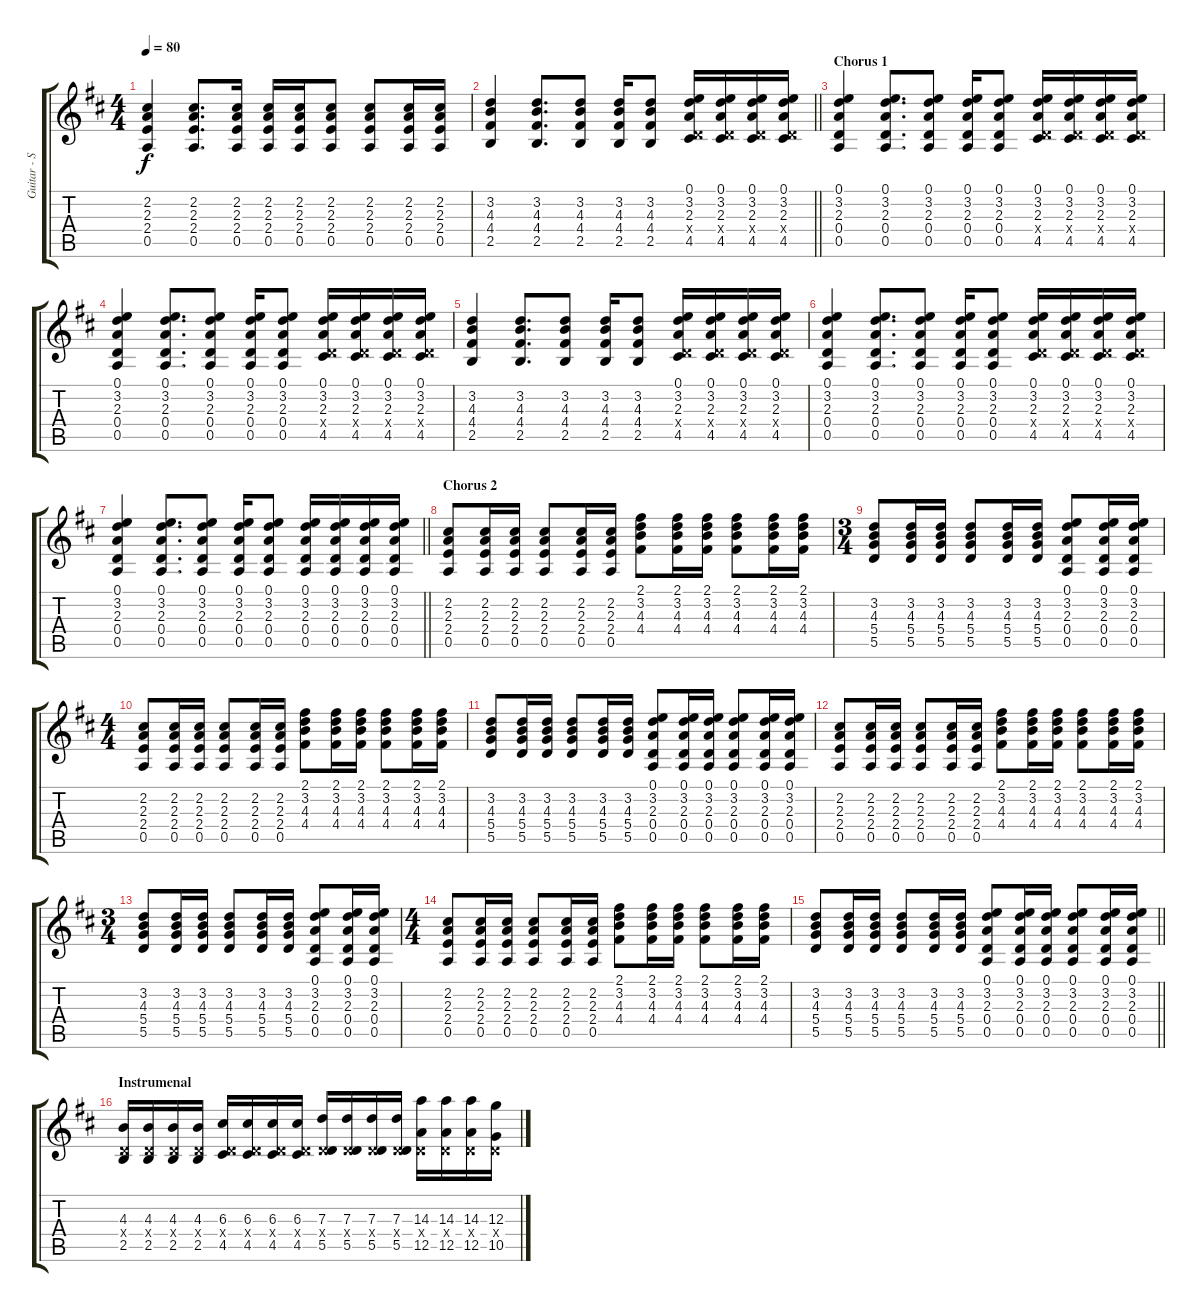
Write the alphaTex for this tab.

\track ("Guitar - Simon Neil" "Guitar - S") {instrument acousticguitarsteel}
\staff {score tabs}
\tuning (E4 B3 G3 D3 A2 D2) {hide}
\ts (4 4)
\tempo 80
\clef g2
\ks d
(2.2 2.3 2.4 0.5).4{dy f} (2.2 2.3 2.4 0.5).8{d} (2.2 2.3 2.4 0.5).16 (2.2 2.3 2.4 0.5).16 (2.2 2.3 2.4 0.5).16 (2.2 2.3 2.4 0.5).8 (2.2 2.3 2.4 0.5).8 (2.2 2.3 2.4 0.5).16 (2.2 2.3 2.4 0.5).16 |
\barLineRight lightlight
(3.2 4.3 4.4 2.5).4 (3.2 4.3 4.4 2.5).8{d} (3.2 4.3 4.4 2.5).8 (3.2 4.3 4.4 2.5).16 (3.2 4.3 4.4 2.5).8 (0.1 3.2 2.3 0.4{x} 4.5).16 (0.1 3.2 2.3 0.4{x} 4.5).16 (0.1 3.2 2.3 0.4{x} 4.5).16 (0.1 3.2 2.3 0.4{x} 4.5).16 |
\section ("" "Chorus 1")
(0.1 3.2 2.3 0.4 0.5).4 (0.1 3.2 2.3 0.4 0.5).8{d} (0.1 3.2 2.3 0.4 0.5).8 (0.1 3.2 2.3 0.4 0.5).16 (0.1 3.2 2.3 0.4 0.5).8 (0.1 3.2 2.3 0.4{x} 4.5).16 (0.1 3.2 2.3 0.4{x} 4.5).16 (0.1 3.2 2.3 0.4{x} 4.5).16 (0.1 3.2 2.3 0.4{x} 4.5).16 |
(0.1 3.2 2.3 0.4 0.5).4 (0.1 3.2 2.3 0.4 0.5).8{d} (0.1 3.2 2.3 0.4 0.5).8 (0.1 3.2 2.3 0.4 0.5).16 (0.1 3.2 2.3 0.4 0.5).8 (0.1 3.2 2.3 0.4{x} 4.5).16 (0.1 3.2 2.3 0.4{x} 4.5).16 (0.1 3.2 2.3 0.4{x} 4.5).16 (0.1 3.2 2.3 0.4{x} 4.5).16 |
(3.2 4.3 4.4 2.5).4 (3.2 4.3 4.4 2.5).8{d} (3.2 4.3 4.4 2.5).8 (3.2 4.3 4.4 2.5).16 (3.2 4.3 4.4 2.5).8 (0.1 3.2 2.3 0.4{x} 4.5).16 (0.1 3.2 2.3 0.4{x} 4.5).16 (0.1 3.2 2.3 0.4{x} 4.5).16 (0.1 3.2 2.3 0.4{x} 4.5).16 |
(0.1 3.2 2.3 0.4 0.5).4 (0.1 3.2 2.3 0.4 0.5).8{d} (0.1 3.2 2.3 0.4 0.5).8 (0.1 3.2 2.3 0.4 0.5).16 (0.1 3.2 2.3 0.4 0.5).8 (0.1 3.2 2.3 0.4{x} 4.5).16 (0.1 3.2 2.3 0.4{x} 4.5).16 (0.1 3.2 2.3 0.4{x} 4.5).16 (0.1 3.2 2.3 0.4{x} 4.5).16 |
\barLineRight lightlight
(0.1 3.2 2.3 0.4 0.5).4 (0.1 3.2 2.3 0.4 0.5).8{d} (0.1 3.2 2.3 0.4 0.5).8 (0.1 3.2 2.3 0.4 0.5).16 (0.1 3.2 2.3 0.4 0.5).8 (0.1 3.2 2.3 0.4 0.5).16 (0.1 3.2 2.3 0.4 0.5).16 (0.1 3.2 2.3 0.4 0.5).16 (0.1 3.2 2.3 0.4 0.5).16 |
\section ("" "Chorus 2")
(2.2 2.3 2.4 0.5).8 (2.2 2.3 2.4 0.5).16 (2.2 2.3 2.4 0.5).16 (2.2 2.3 2.4 0.5).8 (2.2 2.3 2.4 0.5).16 (2.2 2.3 2.4 0.5).16 (2.1 3.2 4.3 4.4).8 (2.1 3.2 4.3 4.4).16 (2.1 3.2 4.3 4.4).16 (2.1 3.2 4.3 4.4).8 (2.1 3.2 4.3 4.4).16 (2.1 3.2 4.3 4.4).16 |
\ts (3 4)
(3.2 4.3 5.4 5.5).8 (3.2 4.3 5.4 5.5).16 (3.2 4.3 5.4 5.5).16 (3.2 4.3 5.4 5.5).8 (3.2 4.3 5.4 5.5).16 (3.2 4.3 5.4 5.5).16 (0.1 3.2 2.3 0.4 0.5).8 (0.1 3.2 2.3 0.4 0.5).16 (0.1 3.2 2.3 0.4 0.5).16 |
\ts (4 4)
(2.2 2.3 2.4 0.5).8 (2.2 2.3 2.4 0.5).16 (2.2 2.3 2.4 0.5).16 (2.2 2.3 2.4 0.5).8 (2.2 2.3 2.4 0.5).16 (2.2 2.3 2.4 0.5).16 (2.1 3.2 4.3 4.4).8 (2.1 3.2 4.3 4.4).16 (2.1 3.2 4.3 4.4).16 (2.1 3.2 4.3 4.4).8 (2.1 3.2 4.3 4.4).16 (2.1 3.2 4.3 4.4).16 |
(3.2 4.3 5.4 5.5).8 (3.2 4.3 5.4 5.5).16 (3.2 4.3 5.4 5.5).16 (3.2 4.3 5.4 5.5).8 (3.2 4.3 5.4 5.5).16 (3.2 4.3 5.4 5.5).16 (0.1 3.2 2.3 0.4 0.5).8 (0.1 3.2 2.3 0.4 0.5).16 (0.1 3.2 2.3 0.4 0.5).16 (0.1 3.2 2.3 0.4 0.5).8 (0.1 3.2 2.3 0.4 0.5).16 (0.1 3.2 2.3 0.4 0.5).16 |
(2.2 2.3 2.4 0.5).8 (2.2 2.3 2.4 0.5).16 (2.2 2.3 2.4 0.5).16 (2.2 2.3 2.4 0.5).8 (2.2 2.3 2.4 0.5).16 (2.2 2.3 2.4 0.5).16 (2.1 3.2 4.3 4.4).8 (2.1 3.2 4.3 4.4).16 (2.1 3.2 4.3 4.4).16 (2.1 3.2 4.3 4.4).8 (2.1 3.2 4.3 4.4).16 (2.1 3.2 4.3 4.4).16 |
\ts (3 4)
(3.2 4.3 5.4 5.5).8 (3.2 4.3 5.4 5.5).16 (3.2 4.3 5.4 5.5).16 (3.2 4.3 5.4 5.5).8 (3.2 4.3 5.4 5.5).16 (3.2 4.3 5.4 5.5).16 (0.1 3.2 2.3 0.4 0.5).8 (0.1 3.2 2.3 0.4 0.5).16 (0.1 3.2 2.3 0.4 0.5).16 |
\ts (4 4)
(2.2 2.3 2.4 0.5).8 (2.2 2.3 2.4 0.5).16 (2.2 2.3 2.4 0.5).16 (2.2 2.3 2.4 0.5).8 (2.2 2.3 2.4 0.5).16 (2.2 2.3 2.4 0.5).16 (2.1 3.2 4.3 4.4).8 (2.1 3.2 4.3 4.4).16 (2.1 3.2 4.3 4.4).16 (2.1 3.2 4.3 4.4).8 (2.1 3.2 4.3 4.4).16 (2.1 3.2 4.3 4.4).16 |
\barLineRight lightlight
(3.2 4.3 5.4 5.5).8 (3.2 4.3 5.4 5.5).16 (3.2 4.3 5.4 5.5).16 (3.2 4.3 5.4 5.5).8 (3.2 4.3 5.4 5.5).16 (3.2 4.3 5.4 5.5).16 (0.1 3.2 2.3 0.4 0.5).8 (0.1 3.2 2.3 0.4 0.5).16 (0.1 3.2 2.3 0.4 0.5).16 (0.1 3.2 2.3 0.4 0.5).8 (0.1 3.2 2.3 0.4 0.5).16 (0.1 3.2 2.3 0.4 0.5).16 |
\section ("" "Instrumenal")
(4.3 0.4{x} 2.5).16 (4.3 0.4{x} 2.5).16 (4.3 0.4{x} 2.5).16 (4.3 0.4{x} 2.5).16 (6.3 0.4{x} 4.5).16 (6.3 0.4{x} 4.5).16 (6.3 0.4{x} 4.5).16 (6.3 0.4{x} 4.5).16 (7.3 0.4{x} 5.5).16 (7.3 0.4{x} 5.5).16 (7.3 0.4{x} 5.5).16 (7.3 0.4{x} 5.5).16 (14.3 0.4{x} 12.5).16 (14.3 0.4{x} 12.5).16 (14.3 0.4{x} 12.5).16 (12.3 0.4{x} 10.5).16
